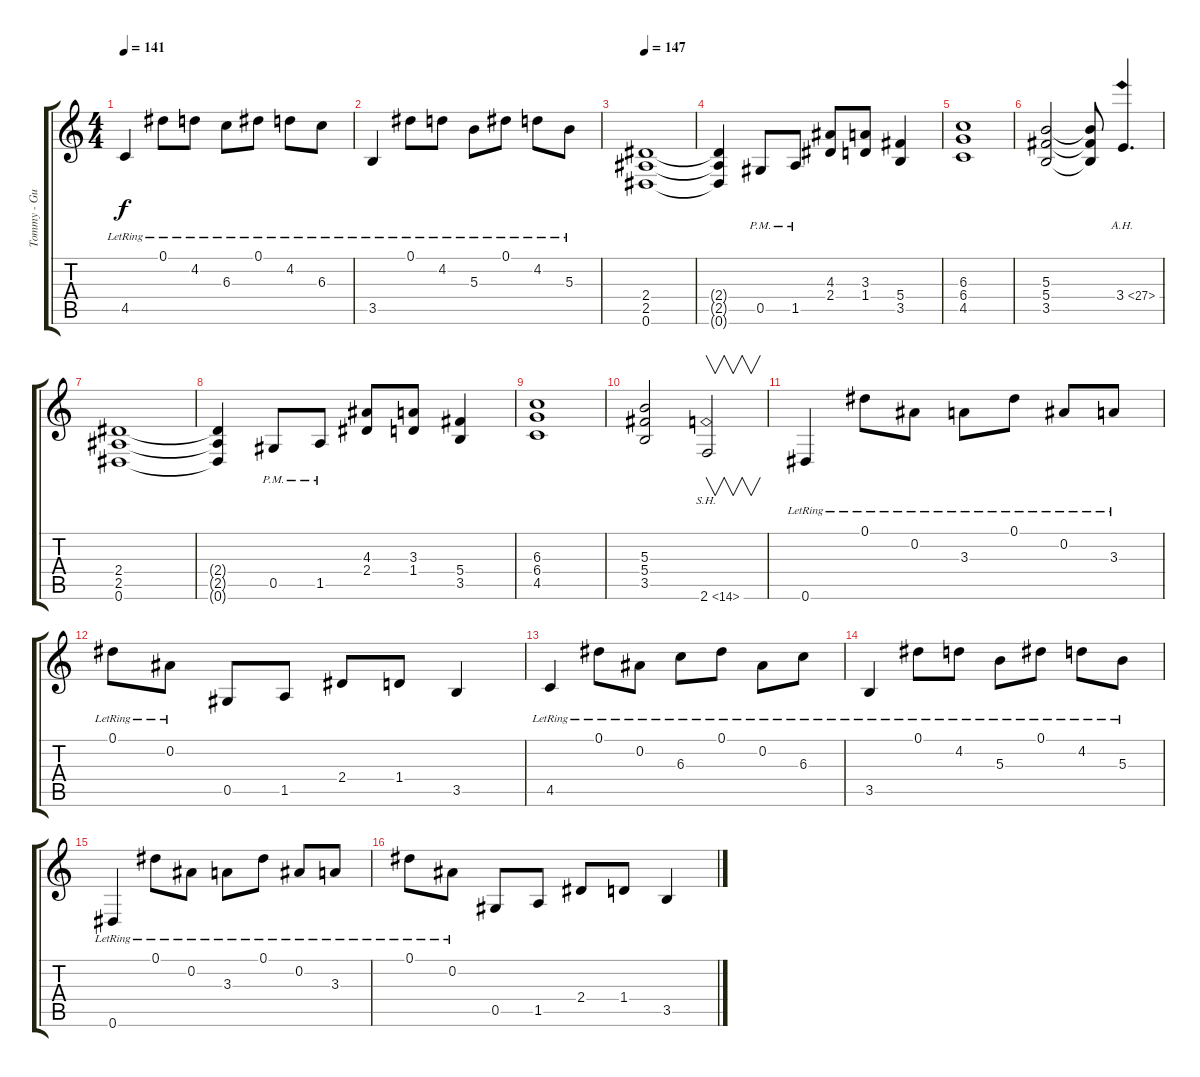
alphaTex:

\track ("Tommy - Guitar 1" "Tommy - Gu") {instrument distortionguitar}
\staff {score tabs}
\tuning (Eb4 Bb3 Gb3 Db3 Ab2 Eb2) {hide}
\ts (4 4)
\tempo 141
\clef g2
\ks c
4.5{lr}.4{dy f} 0.1{lr}.8 4.2{lr}.8 6.3{lr}.8 0.1{lr}.8 4.2{lr}.8 6.3{lr}.8 |
3.5{lr}.4 0.1{lr}.8 4.2{lr}.8 5.3{lr}.8 0.1{lr}.8 4.2{lr}.8 5.3{lr}.8 |
\tempo 147
(2.4 2.5 0.6).1{balance 13 instrument distortionguitar} |
(2.4{t} 2.5{t} 0.6{t}).4 0.5{pm}.8 1.5{pm}.8 (4.3 2.4).8 (3.3 1.4).8 (5.4 3.5).4 |
(6.3 6.4 4.5).1 |
(5.3 5.4 3.5).2 (5.3{t} 5.4{t} 3.5{t}).8 3.4{ah 24}.4{d} |
(2.4 2.5 0.6).1 |
(2.4{t} 2.5{t} 0.6{t}).4 0.5{pm}.8 1.5{pm}.8 (4.3 2.4).8 (3.3 1.4).8 (5.4 3.5).4 |
(6.3 6.4 4.5).1 |
(5.3 5.4 3.5).2 2.6{sh 12}.2{v} |
0.6{lr}.4{balance 8 instrument electricguitarclean} 0.1{lr}.8 0.2{lr}.8 3.3{lr}.8 0.1{lr}.8 0.2{lr}.8 3.3{lr}.8 |
0.1{lr}.8 0.2{lr}.8 0.5.8 1.5.8 2.4.8 1.4.8 3.5.4 |
4.5{lr}.4 0.1{lr}.8 0.2{lr}.8 6.3{lr}.8 0.1{lr}.8 0.2{lr}.8 6.3{lr}.8 |
3.5{lr}.4 0.1{lr}.8 4.2{lr}.8 5.3{lr}.8 0.1{lr}.8 4.2{lr}.8 5.3{lr}.8 |
0.6{lr}.4 0.1{lr}.8 0.2{lr}.8 3.3{lr}.8 0.1{lr}.8 0.2{lr}.8 3.3{lr}.8 |
0.1{lr}.8 0.2{lr}.8 0.5.8 1.5.8 2.4.8 1.4.8 3.5.4
